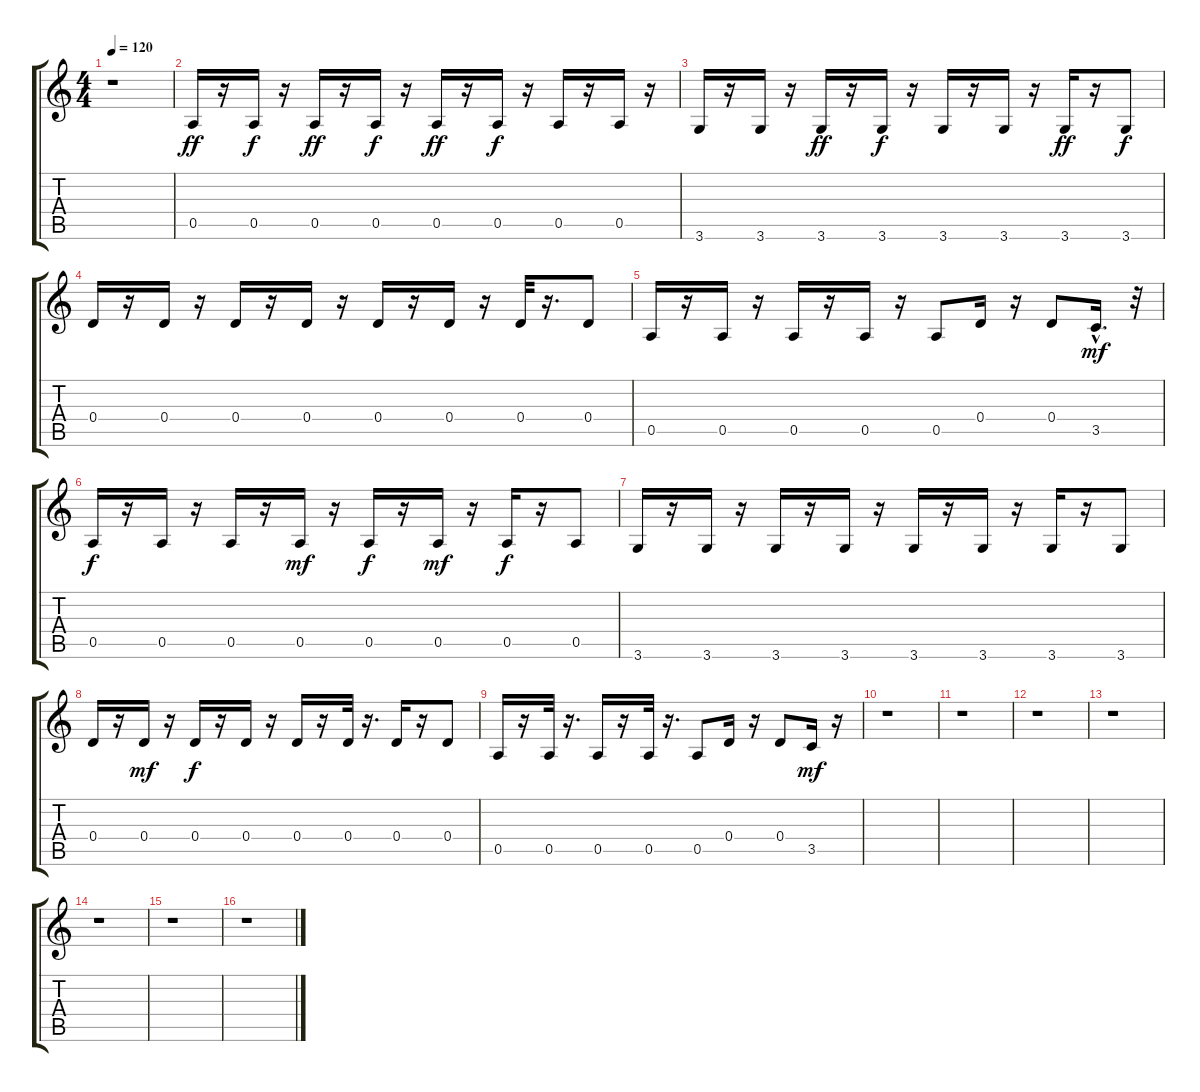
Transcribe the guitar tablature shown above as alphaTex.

\track "" {instrument electricguitarmuted}
\staff {score tabs}
\tuning (E4 B3 G3 D3 A2 E2) {hide}
\ts (4 4)
\tempo 120
\clef g2
\ks c
r.1{dy mf} |
0.5.16{dy ff} r.16 0.5.16{dy f} r.16 0.5.16{dy ff} r.16 0.5.16{dy f} r.16 0.5.16{dy ff} r.16 0.5.16{dy f} r.16 0.5.16 r.16 0.5.16 r.16 |
3.6.16 r.16 3.6.16 r.16 3.6.16{dy ff} r.16 3.6.16{dy f} r.16 3.6.16 r.16 3.6.16 r.16 3.6.16{dy ff} r.16 3.6.8{dy f} |
0.4.16 r.16 0.4.16 r.16 0.4.16 r.16 0.4.16 r.16 0.4.16 r.16 0.4.16 r.16 0.4.32 r.16{d} 0.4.8 |
0.5.16 r.16 0.5.16 r.16 0.5.16 r.16 0.5.16 r.16 0.5.8 0.4.16 r.16 0.4.8 3.5{hac}.16{d dy mf} r.32 |
0.5.16{dy f} r.16 0.5.16 r.16 0.5.16 r.16 0.5.16{dy mf} r.16 0.5.16{dy f} r.16 0.5.16{dy mf} r.16 0.5.16{dy f} r.16 0.5.8 |
3.6.16 r.16 3.6.16 r.16 3.6.16 r.16 3.6.16 r.16 3.6.16 r.16 3.6.16 r.16 3.6.16 r.16 3.6.8 |
0.4.16 r.16 0.4.16{dy mf} r.16 0.4.16{dy f} r.16 0.4.16 r.16 0.4.16 r.16 0.4.32 r.16{d} 0.4.16 r.16 0.4.8 |
0.5.16 r.16 0.5.32 r.16{d} 0.5.16 r.16 0.5.32 r.16{d} 0.5.8 0.4.16 r.16 0.4.8 3.5.16{dy mf} r.16 |
r.1 |
r.1 |
r.1 |
r.1 |
r.1 |
r.1 |
r.1
